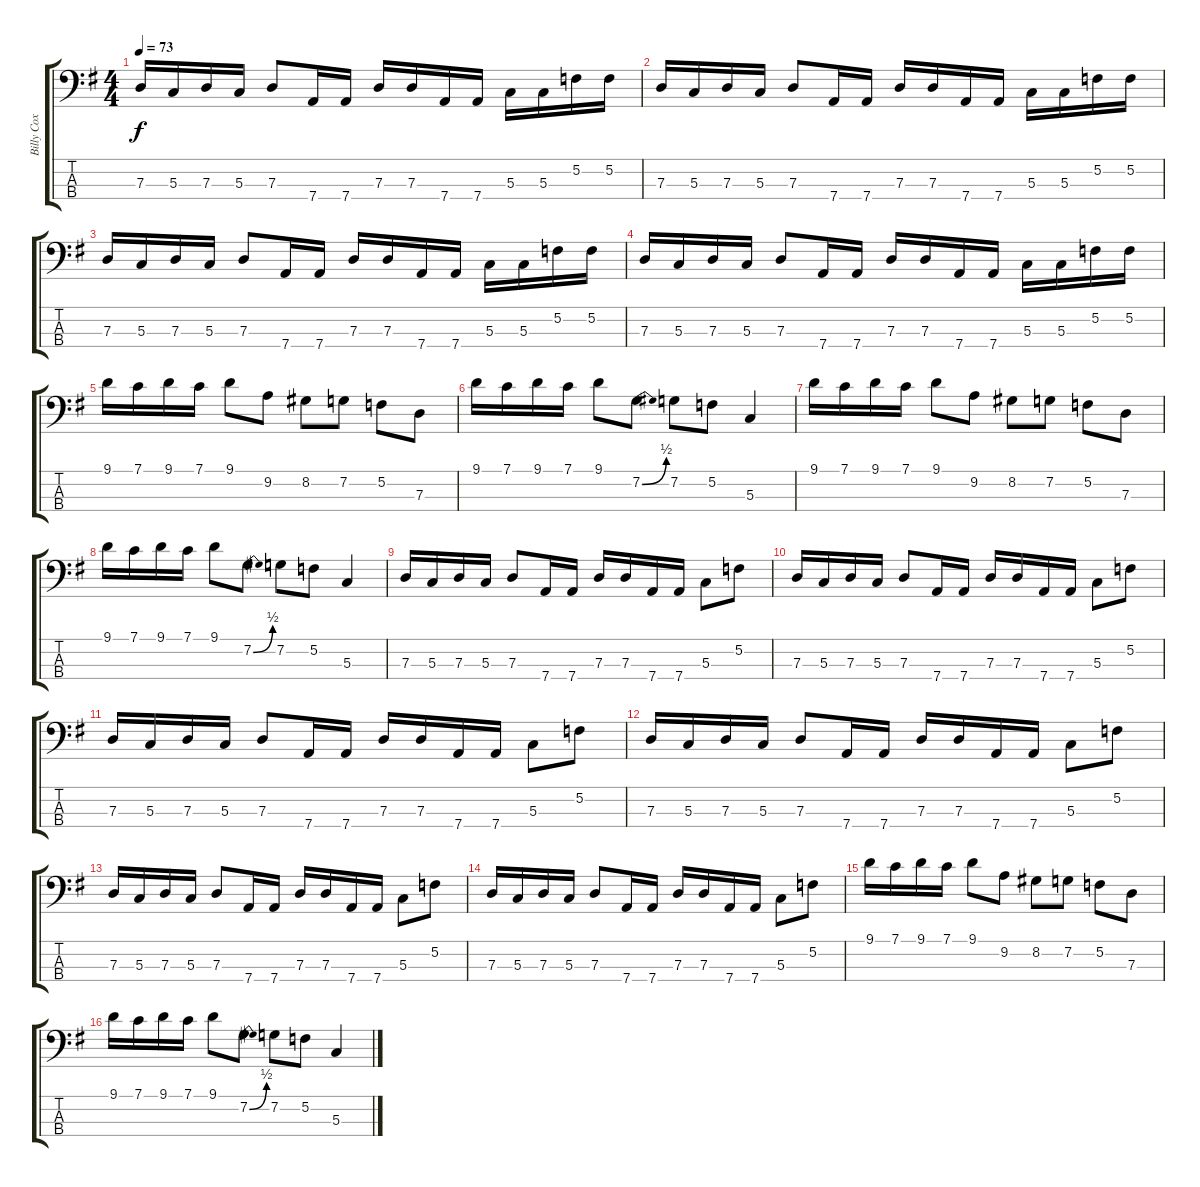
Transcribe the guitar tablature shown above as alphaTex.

\track ("Billy Cox" "Billy Cox") {instrument electricbassfinger}
\staff {score tabs}
\tuning (F2 C2 G1 D1) {hide}
\ts (4 4)
\tempo 73
\clef f4
\ks g
7.3.16{dy f} 5.3.16 7.3.16 5.3.16 7.3.8 7.4.16 7.4.16 7.3.16 7.3.16 7.4.16 7.4.16 5.3.16 5.3.16 5.2.16 5.2.16 |
7.3.16 5.3.16 7.3.16 5.3.16 7.3.8 7.4.16 7.4.16 7.3.16 7.3.16 7.4.16 7.4.16 5.3.16 5.3.16 5.2.16 5.2.16 |
7.3.16 5.3.16 7.3.16 5.3.16 7.3.8 7.4.16 7.4.16 7.3.16 7.3.16 7.4.16 7.4.16 5.3.16 5.3.16 5.2.16 5.2.16 |
7.3.16 5.3.16 7.3.16 5.3.16 7.3.8 7.4.16 7.4.16 7.3.16 7.3.16 7.4.16 7.4.16 5.3.16 5.3.16 5.2.16 5.2.16 |
9.1.16 7.1.16 9.1.16 7.1.16 9.1.8 9.2.8 8.2.8 7.2.8 5.2.8 7.3.8 |
9.1.16 7.1.16 9.1.16 7.1.16 9.1.8 7.2{be (bend 0 0 60 2)}.8 7.2.8 5.2.8 5.3.4 |
9.1.16 7.1.16 9.1.16 7.1.16 9.1.8 9.2.8 8.2.8 7.2.8 5.2.8 7.3.8 |
9.1.16 7.1.16 9.1.16 7.1.16 9.1.8 7.2{be (bend 0 0 60 2)}.8 7.2.8 5.2.8 5.3.4 |
7.3.16 5.3.16 7.3.16 5.3.16 7.3.8 7.4.16 7.4.16 7.3.16 7.3.16 7.4.16 7.4.16 5.3.8 5.2.8 |
7.3.16 5.3.16 7.3.16 5.3.16 7.3.8 7.4.16 7.4.16 7.3.16 7.3.16 7.4.16 7.4.16 5.3.8 5.2.8 |
7.3.16 5.3.16 7.3.16 5.3.16 7.3.8 7.4.16 7.4.16 7.3.16 7.3.16 7.4.16 7.4.16 5.3.8 5.2.8 |
7.3.16 5.3.16 7.3.16 5.3.16 7.3.8 7.4.16 7.4.16 7.3.16 7.3.16 7.4.16 7.4.16 5.3.8 5.2.8 |
7.3.16 5.3.16 7.3.16 5.3.16 7.3.8 7.4.16 7.4.16 7.3.16 7.3.16 7.4.16 7.4.16 5.3.8 5.2.8 |
7.3.16 5.3.16 7.3.16 5.3.16 7.3.8 7.4.16 7.4.16 7.3.16 7.3.16 7.4.16 7.4.16 5.3.8 5.2.8 |
9.1.16 7.1.16 9.1.16 7.1.16 9.1.8 9.2.8 8.2.8 7.2.8 5.2.8 7.3.8 |
9.1.16 7.1.16 9.1.16 7.1.16 9.1.8 7.2{be (bend 0 0 60 2)}.8 7.2.8 5.2.8 5.3.4
